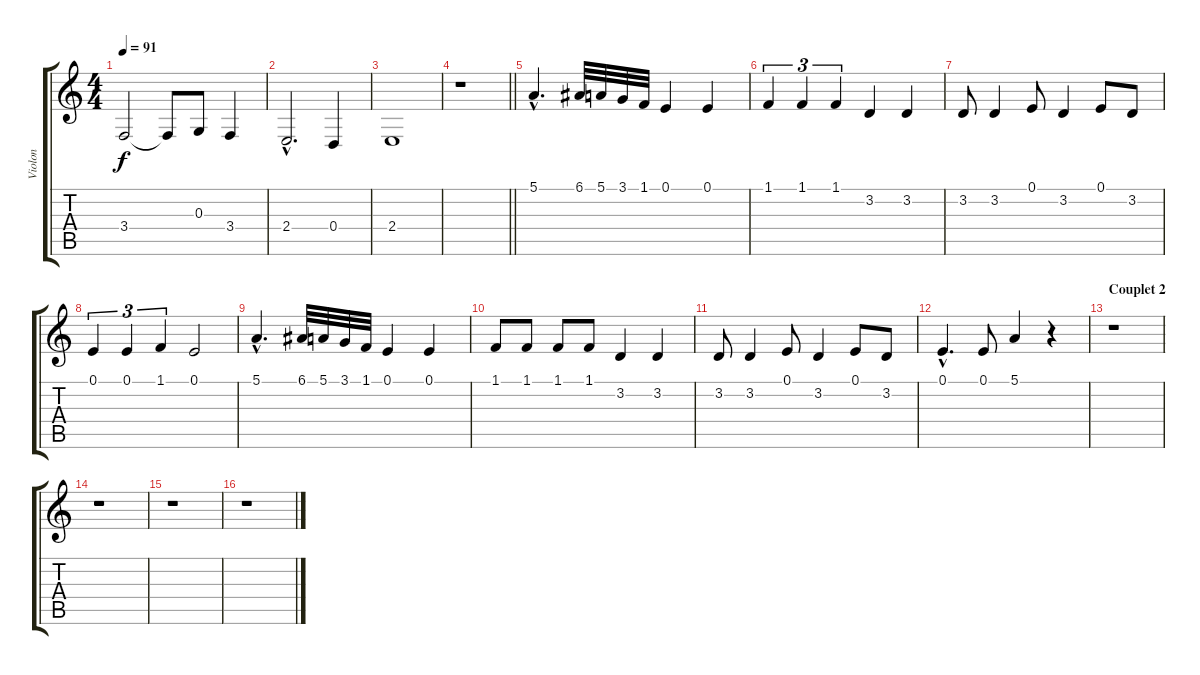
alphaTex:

\track ("Violon" "Violon") {instrument violin}
\staff {score tabs}
\tuning (E4 B3 G3 D3 A2 E2) {hide}
\ts (4 4)
\tempo 91
\clef g2
\ks c
3.4.2{dy f} 3.4{t}.8 0.3.8 3.4.4 |
2.4{hac}.2{d} 0.4.4 |
2.4.1 |
\barLineRight lightlight
r.1 |
5.1{hac}.4{d} 6.1.32 5.1.32 3.1.32 1.1.32 0.1.4 0.1.4 |
1.1.4{tu (3 2)} 1.1.4{tu (3 2)} 1.1.4{tu (3 2)} 3.2.4 3.2.4 |
3.2.8 3.2.4 0.1.8 3.2.4 0.1.8 3.2.8 |
0.1.4{tu (3 2)} 0.1.4{tu (3 2)} 1.1.4{tu (3 2)} 0.1.2 |
5.1{hac}.4{d} 6.1.32 5.1.32 3.1.32 1.1.32 0.1.4 0.1.4 |
1.1.8 1.1.8 1.1.8 1.1.8 3.2.4 3.2.4 |
3.2.8 3.2.4 0.1.8 3.2.4 0.1.8 3.2.8 |
0.1{hac}.4{d} 0.1.8 5.1.4 r.4 |
\section ("" "Couplet 2")
r.1 |
r.1 |
r.1 |
r.1
